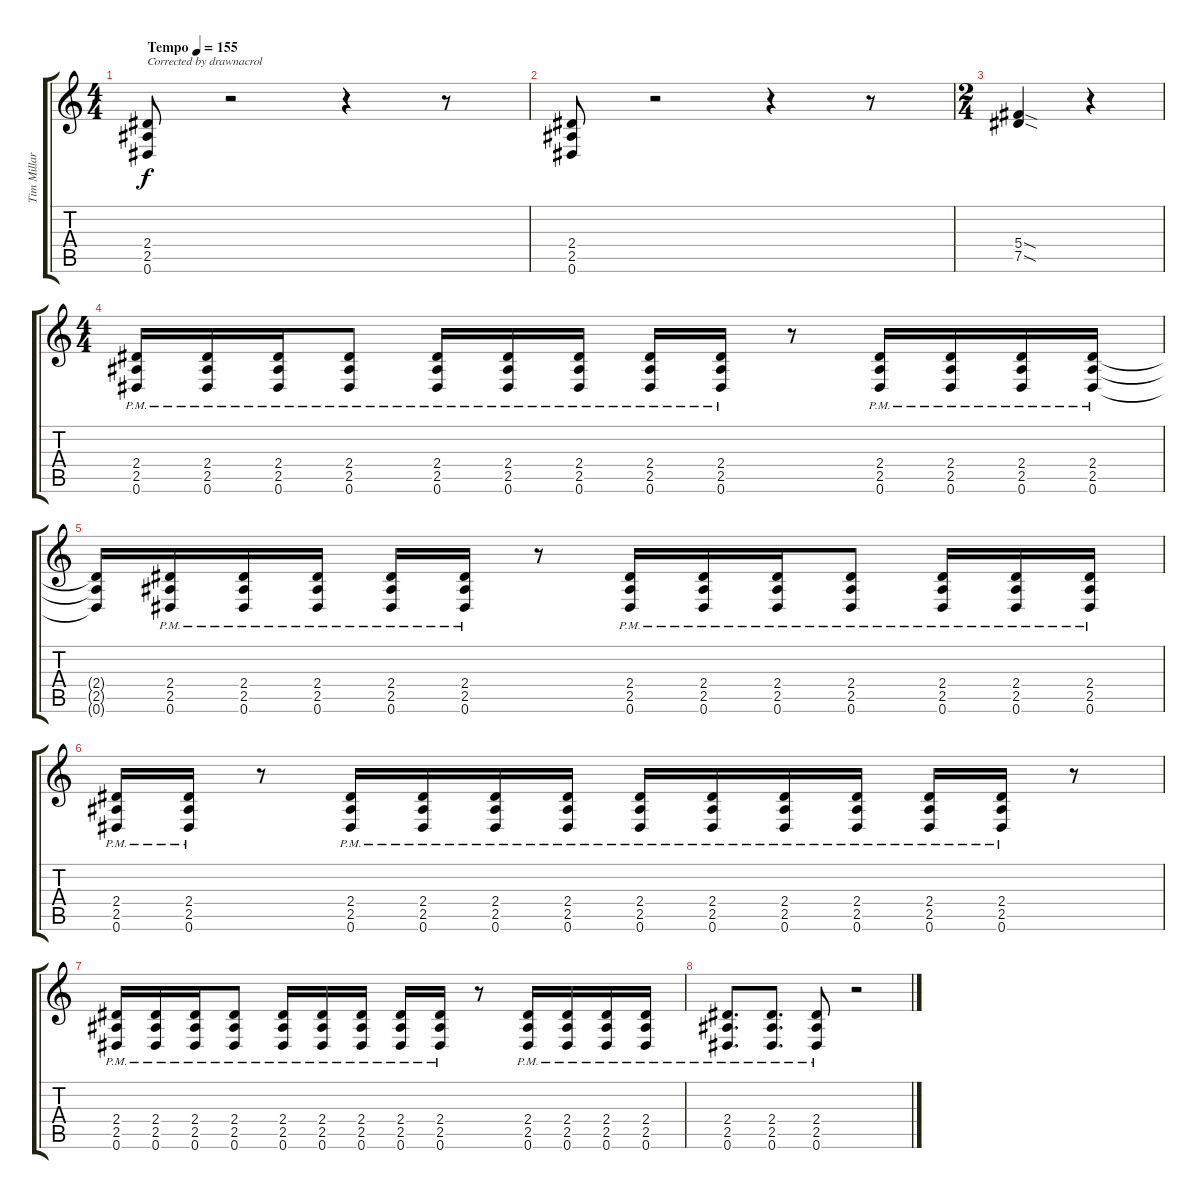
\track ("Tim Millar - Rythm Guitar" "Tim Millar") {instrument distortionguitar bank 255}
\staff {score tabs}
\tuning (Eb4 Bb3 Gb3 Db3 Ab2 Eb2) {hide}
\ts (4 4)
\tempo (155 "Tempo")
\clef g2
\ks c
(2.4 2.5 0.6).8{txt "Corrected by drawnacrol" dy f instrument distortionguitar} r.2 r.4 r.8 |
(2.4 2.5 0.6).8 r.2 r.4 r.8 |
\ts (2 4)
(5.4{sod} 7.5{sod}).4 r.4 |
\ts (4 4)
(2.4{pm} 2.5{pm} 0.6{pm}).16 (2.4{pm} 2.5{pm} 0.6{pm}).16 (2.4{pm} 2.5{pm} 0.6{pm}).16 (2.4{pm} 2.5{pm} 0.6{pm}).8 (2.4{pm} 2.5{pm} 0.6{pm}).16 (2.4{pm} 2.5{pm} 0.6{pm}).16 (2.4{pm} 2.5{pm} 0.6{pm}).16 (2.4{pm} 2.5{pm} 0.6{pm}).16 (2.4{pm} 2.5{pm} 0.6{pm}).16 r.8 (2.4{pm} 2.5{pm} 0.6{pm}).16 (2.4{pm} 2.5{pm} 0.6{pm}).16 (2.4{pm} 2.5{pm} 0.6{pm}).16 (2.4{pm} 2.5{pm} 0.6{pm}).16 |
(2.4{t} 2.5{t} 0.6{t}).16 (2.4{pm} 2.5{pm} 0.6{pm}).16 (2.4{pm} 2.5{pm} 0.6{pm}).16 (2.4{pm} 2.5{pm} 0.6{pm}).16 (2.4{pm} 2.5{pm} 0.6{pm}).16 (2.4{pm} 2.5{pm} 0.6{pm}).16 r.8 (2.4{pm} 2.5{pm} 0.6{pm}).16 (2.4{pm} 2.5{pm} 0.6{pm}).16 (2.4{pm} 2.5{pm} 0.6{pm}).16 (2.4{pm} 2.5{pm} 0.6{pm}).8 (2.4{pm} 2.5{pm} 0.6{pm}).16 (2.4{pm} 2.5{pm} 0.6{pm}).16 (2.4{pm} 2.5{pm} 0.6{pm}).16 |
(2.4{pm} 2.5{pm} 0.6{pm}).16 (2.4{pm} 2.5{pm} 0.6{pm}).16 r.8 (2.4{pm} 2.5{pm} 0.6{pm}).16 (2.4{pm} 2.5{pm} 0.6{pm}).16 (2.4{pm} 2.5{pm} 0.6{pm}).16 (2.4{pm} 2.5{pm} 0.6{pm}).16 (2.4{pm} 2.5{pm} 0.6{pm}).16 (2.4{pm} 2.5{pm} 0.6{pm}).16 (2.4{pm} 2.5{pm} 0.6{pm}).16 (2.4{pm} 2.5{pm} 0.6{pm}).16 (2.4{pm} 2.5{pm} 0.6{pm}).16 (2.4{pm} 2.5{pm} 0.6{pm}).16 r.8 |
(2.4{pm} 2.5{pm} 0.6{pm}).16 (2.4{pm} 2.5{pm} 0.6{pm}).16 (2.4{pm} 2.5{pm} 0.6{pm}).16 (2.4{pm} 2.5{pm} 0.6{pm}).8 (2.4{pm} 2.5{pm} 0.6{pm}).16 (2.4{pm} 2.5{pm} 0.6{pm}).16 (2.4{pm} 2.5{pm} 0.6{pm}).16 (2.4{pm} 2.5{pm} 0.6{pm}).16 (2.4{pm} 2.5{pm} 0.6{pm}).16 r.8 (2.4{pm} 2.5{pm} 0.6{pm}).16 (2.4{pm} 2.5{pm} 0.6{pm}).16 (2.4{pm} 2.5{pm} 0.6{pm}).16 (2.4{pm} 2.5{pm} 0.6{pm}).16 |
(2.4{pm} 2.5{pm} 0.6{pm}).8{d} (2.4{pm} 2.5{pm} 0.6{pm}).8{d} (2.4{pm} 2.5{pm} 0.6{pm}).8 r.2
